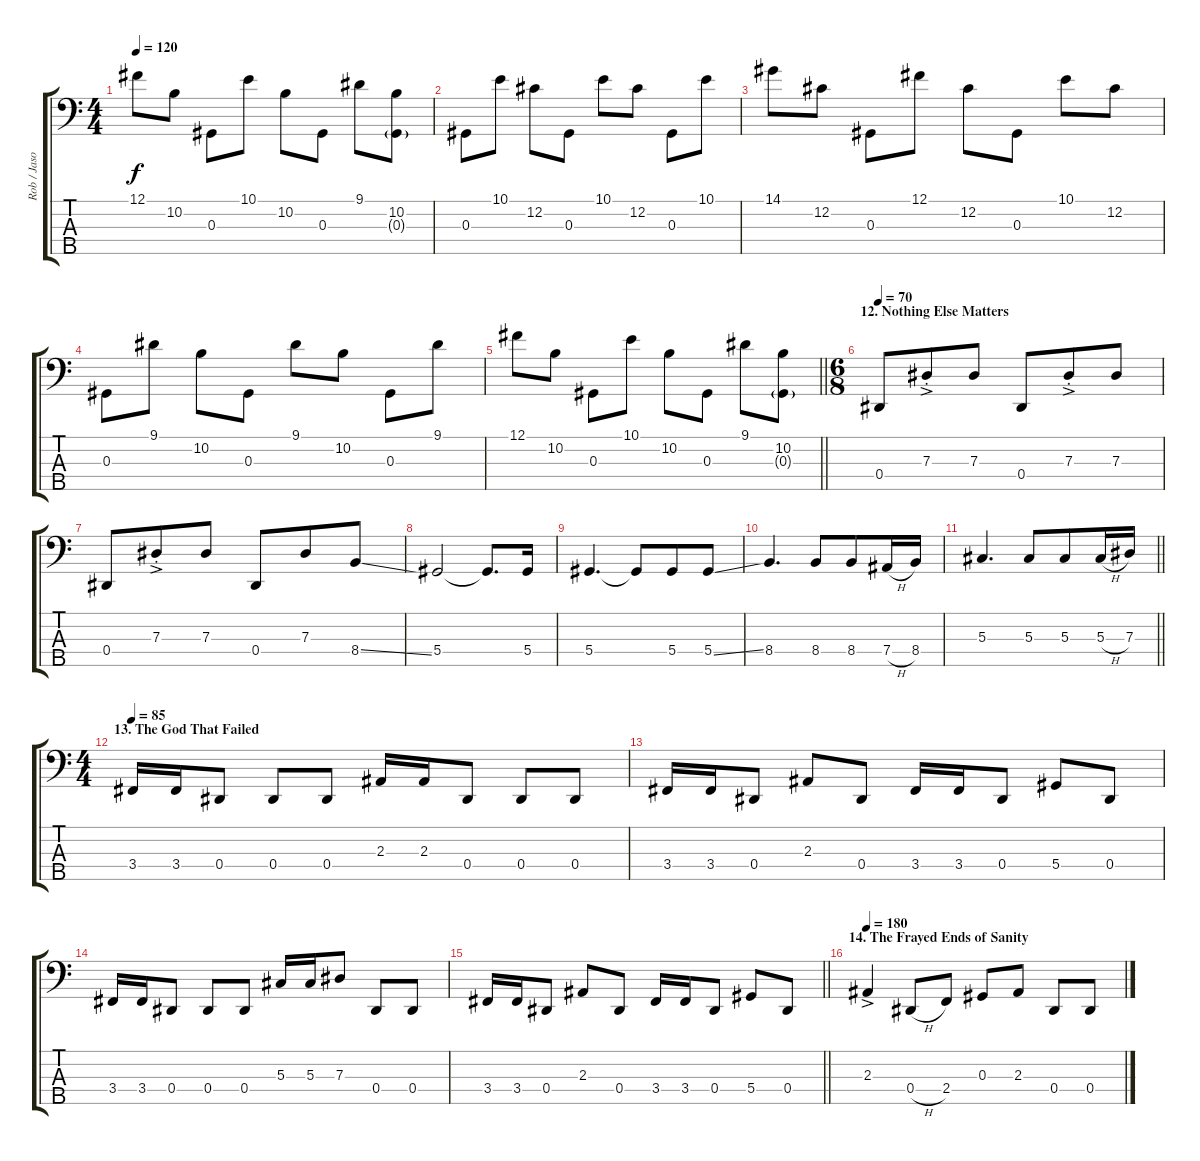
\track ("Rob / Jason / Cliff" "Rob / Jaso") {instrument electricbassfinger}
\staff {score tabs}
\tuning (Gb2 Db2 Ab1 Eb1 Bb0) {hide}
\ts (4 4)
\tempo 120
\clef f4
\ks c
12.1.8{dy f} 10.2.8 0.3.8 10.1.8 10.2.8 0.3.8 9.1.8 (10.2 0.3{g}).8 |
0.3.8 10.1.8 12.2.8 0.3.8 10.1.8 12.2.8 0.3.8 10.1.8 |
14.1.8 12.2.8 0.3.8 12.1.8 12.2.8 0.3.8 10.1.8 12.2.8 |
0.3.8 9.1.8 10.2.8 0.3.8 9.1.8 10.2.8 0.3.8 9.1.8 |
\barLineRight lightlight
12.1.8 10.2.8 0.3.8 10.1.8 10.2.8 0.3.8 9.1.8 (10.2 0.3{g}).8 |
\ts (6 8)
\section ("" "12. Nothing Else Matters")
\tempo 70
0.4.8 7.3{ac st}.8 7.3.8 0.4.8 7.3{ac st}.8 7.3.8 |
0.4.8 7.3{ac st}.8 7.3.8 0.4.8 7.3.8 8.4{ss}.8 |
5.4.2 5.4{t}.8{d} 5.4.16 |
5.4.4{d} 5.4{t}.8 5.4.8 5.4{ss}.8 |
8.4.4{d} 8.4.8 8.4.8 7.4{h}.16 8.4.16 |
\barLineRight lightlight
5.3.4{d} 5.3.8 5.3.8 5.3{h}.16 7.3.16 |
\ts (4 4)
\section ("" "13. The God That Failed")
\tempo 85
3.4.16 3.4.16 0.4.8 0.4.8 0.4.8 2.3.16 2.3.16 0.4.8 0.4.8 0.4.8 |
3.4.16 3.4.16 0.4.8 2.3.8 0.4.8 3.4.16 3.4.16 0.4.8 5.4.8 0.4.8 |
3.4.16 3.4.16 0.4.8 0.4.8 0.4.8 5.3.16 5.3.16 7.3.8 0.4.8 0.4.8 |
\barLineRight lightlight
3.4.16 3.4.16 0.4.8 2.3.8 0.4.8 3.4.16 3.4.16 0.4.8 5.4.8 0.4.8 |
\section ("" "14. The Frayed Ends of Sanity")
\tempo 180
2.3{ac}.4 0.4{h}.8 2.4.8 0.3.8 2.3.8 0.4.8 0.4.8
